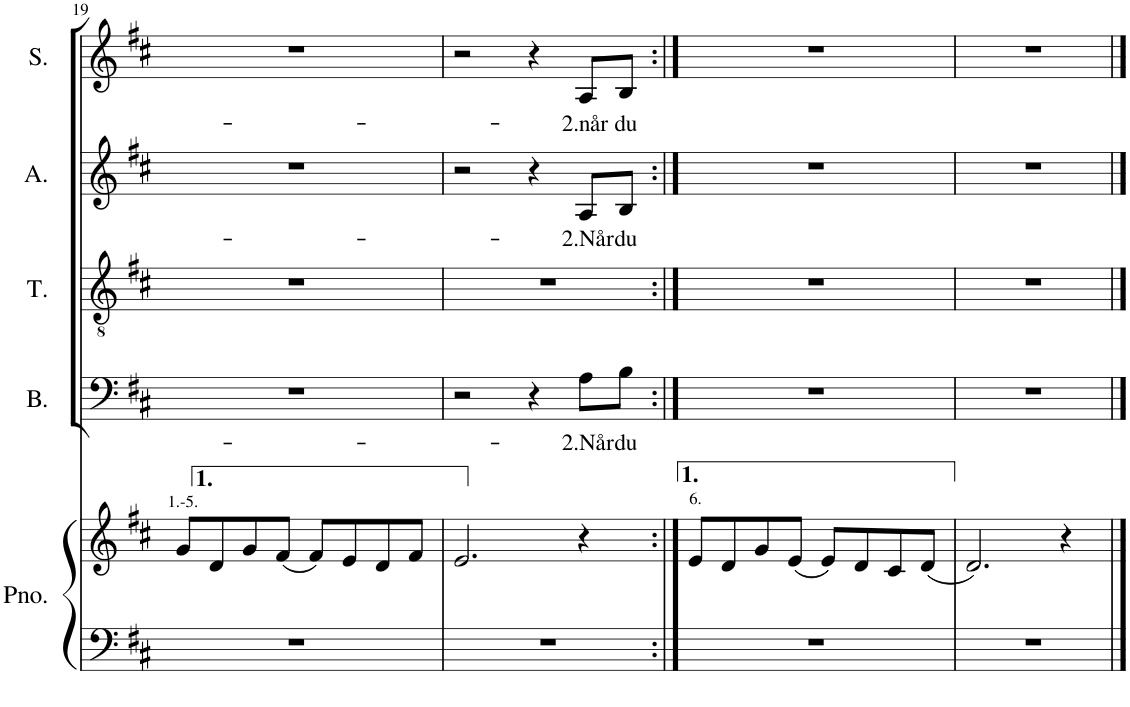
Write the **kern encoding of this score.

**kern	**kern	**kern	**text	**kern	**kern	**text	**kern	**text
*part5	*part5	*part4	*part4	*part3	*part2	*part2	*part1	*part1
*staff6	*staff5	*staff4	*staff4	*staff3	*staff2	*staff2	*staff1	*staff1
*I"Piano	*	*I"Bass	*	*I"Tenor	*I"Alto	*	*I"Soprano	*
*I'Pno.	*	*I'B.	*	*I'T.	*I'A.	*	*I'S.	*
!!LO:PB:g=z
*clefF4	*clefG2	*clefF4	*	*clefGv2	*clefG2	*	*clefG2	*
*k[f#c#]	*k[f#c#]	*k[f#c#]	*	*k[f#c#]	*k[f#c#]	*	*k[f#c#]	*
*M4/4	*M4/4	*M4/4	*	*M4/4	*M4/4	*	*M4/4	*
=19	=19	=19	=19	=19	=19	=19	=19	=19
1r	8g/L	1r	.	1r	1r	.	1r	.
.	8d/	.	.	.	.	.	.	.
.	8g/	.	.	.	.	.	.	.
.	(8f#/J	.	.	.	.	.	.	.
.	8f#/L)	.	.	.	.	.	.	.
.	8e/	.	.	.	.	.	.	.
.	8d/	.	.	.	.	.	.	.
.	8f#/J	.	.	.	.	.	.	.
=20	=20	=20	=20	=20	=20	=20	=20	=20
1r	2.e/	2r	.	1r	2r	.	2r	.
.	.	4r	.	.	4r	.	4r	.
!	!	!	!LO:LY:b	!	!	!LO:LY:b	!	!LO:LY:b
.	4r	8A\L	-2.Når	.	8A/L	-2.Når	8A/L	-2.når
!	!	!	!LO:LY:b	!	!	!LO:LY:b	!	!LO:LY:b
.	.	8B\J	du	.	8B/J	du	8B/J	du
=21:|!	=21:|!	=21:|!	=21:|!	=21:|!	=21:|!	=21:|!	=21:|!	=21:|!
1r	8e/L	1r	.	1r	1r	.	1r	.
.	8d/	.	.	.	.	.	.	.
.	8g/	.	.	.	.	.	.	.
.	(8e/J	.	.	.	.	.	.	.
.	8e/L)	.	.	.	.	.	.	.
.	8d/	.	.	.	.	.	.	.
.	8c#/	.	.	.	.	.	.	.
.	(8d/J	.	.	.	.	.	.	.
=22	=22	=22	=22	=22	=22	=22	=22	=22
1r	2.d/)	1r	.	1r	1r	.	1r	.
.	4r	.	.	.	.	.	.	.
==	==	==	==	==	==	==	==	==
*-	*-	*-	*-	*-	*-	*-	*-	*-
